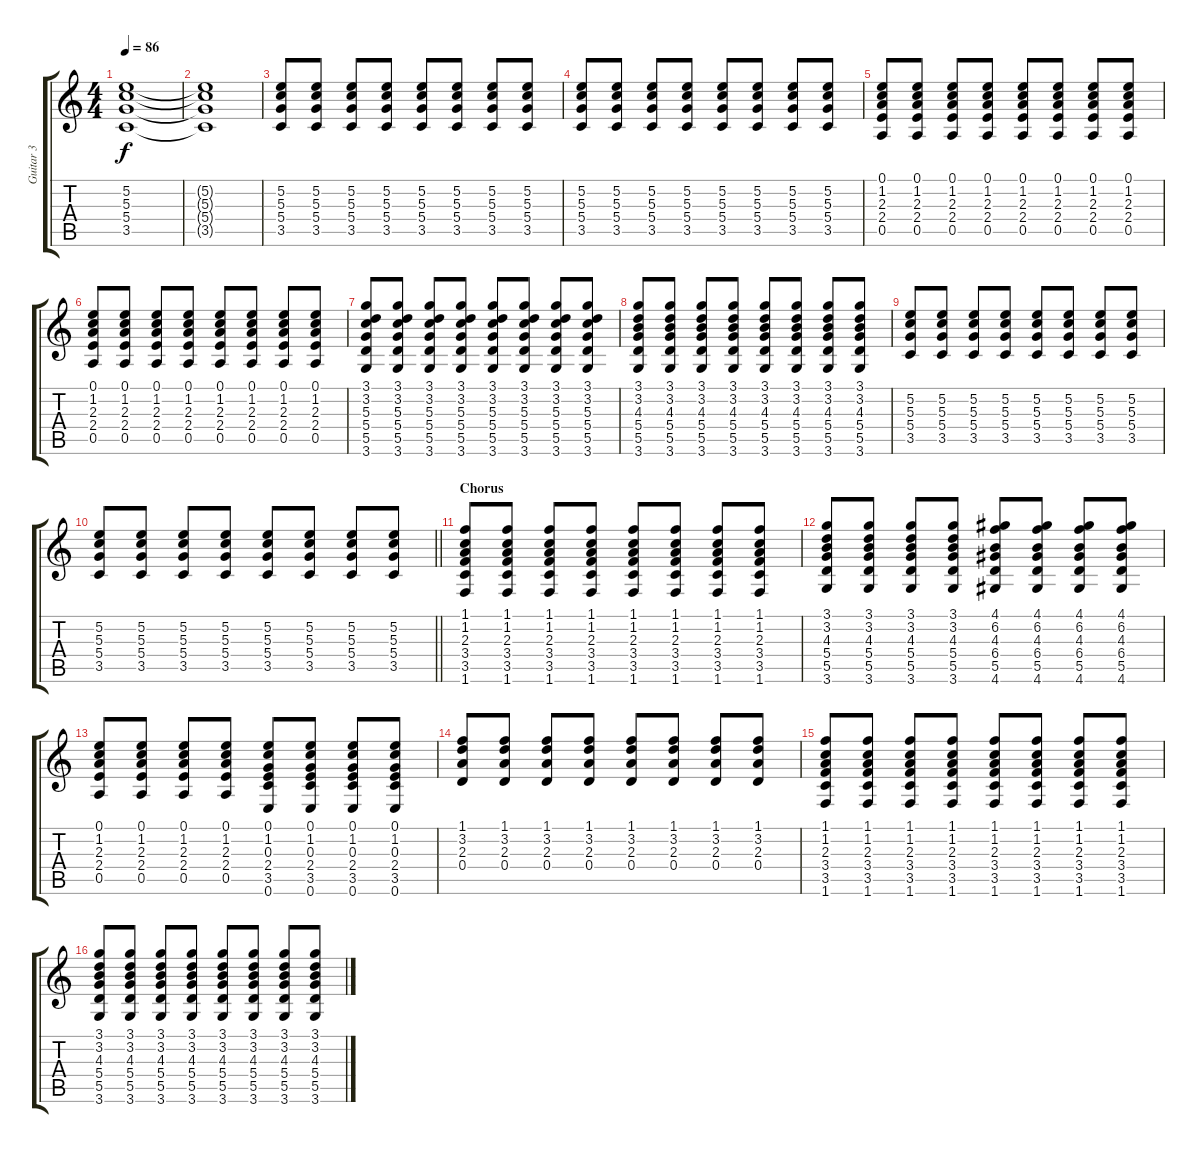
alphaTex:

\track ("Guitar 3" "Guitar 3") {instrument acousticguitarsteel}
\staff {score tabs}
\tuning (E4 B3 G3 D3 A2 E2) {hide}
\ts (4 4)
\tempo 86
\clef g2
\ks c
(5.2 5.3 5.4 3.5).1{dy f} |
(5.2{t} 5.3{t} 5.4{t} 3.5{t}).1 |
(5.2 5.3 5.4 3.5).8 (5.2 5.3 5.4 3.5).8 (5.2 5.3 5.4 3.5).8 (5.2 5.3 5.4 3.5).8 (5.2 5.3 5.4 3.5).8 (5.2 5.3 5.4 3.5).8 (5.2 5.3 5.4 3.5).8 (5.2 5.3 5.4 3.5).8 |
(5.2 5.3 5.4 3.5).8 (5.2 5.3 5.4 3.5).8 (5.2 5.3 5.4 3.5).8 (5.2 5.3 5.4 3.5).8 (5.2 5.3 5.4 3.5).8 (5.2 5.3 5.4 3.5).8 (5.2 5.3 5.4 3.5).8 (5.2 5.3 5.4 3.5).8 |
(0.1 1.2 2.3 2.4 0.5).8 (0.1 1.2 2.3 2.4 0.5).8 (0.1 1.2 2.3 2.4 0.5).8 (0.1 1.2 2.3 2.4 0.5).8 (0.1 1.2 2.3 2.4 0.5).8 (0.1 1.2 2.3 2.4 0.5).8 (0.1 1.2 2.3 2.4 0.5).8 (0.1 1.2 2.3 2.4 0.5).8 |
(0.1 1.2 2.3 2.4 0.5).8 (0.1 1.2 2.3 2.4 0.5).8 (0.1 1.2 2.3 2.4 0.5).8 (0.1 1.2 2.3 2.4 0.5).8 (0.1 1.2 2.3 2.4 0.5).8 (0.1 1.2 2.3 2.4 0.5).8 (0.1 1.2 2.3 2.4 0.5).8 (0.1 1.2 2.3 2.4 0.5).8 |
(3.1 3.2 5.3 5.4 5.5 3.6).8 (3.1 3.2 5.3 5.4 5.5 3.6).8 (3.1 3.2 5.3 5.4 5.5 3.6).8 (3.1 3.2 5.3 5.4 5.5 3.6).8 (3.1 3.2 5.3 5.4 5.5 3.6).8 (3.1 3.2 5.3 5.4 5.5 3.6).8 (3.1 3.2 5.3 5.4 5.5 3.6).8 (3.1 3.2 5.3 5.4 5.5 3.6).8 |
(3.1 3.2 4.3 5.4 5.5 3.6).8 (3.1 3.2 4.3 5.4 5.5 3.6).8 (3.1 3.2 4.3 5.4 5.5 3.6).8 (3.1 3.2 4.3 5.4 5.5 3.6).8 (3.1 3.2 4.3 5.4 5.5 3.6).8 (3.1 3.2 4.3 5.4 5.5 3.6).8 (3.1 3.2 4.3 5.4 5.5 3.6).8 (3.1 3.2 4.3 5.4 5.5 3.6).8 |
(5.2 5.3 5.4 3.5).8 (5.2 5.3 5.4 3.5).8 (5.2 5.3 5.4 3.5).8 (5.2 5.3 5.4 3.5).8 (5.2 5.3 5.4 3.5).8 (5.2 5.3 5.4 3.5).8 (5.2 5.3 5.4 3.5).8 (5.2 5.3 5.4 3.5).8 |
\barLineRight lightlight
(5.2 5.3 5.4 3.5).8 (5.2 5.3 5.4 3.5).8 (5.2 5.3 5.4 3.5).8 (5.2 5.3 5.4 3.5).8 (5.2 5.3 5.4 3.5).8 (5.2 5.3 5.4 3.5).8 (5.2 5.3 5.4 3.5).8 (5.2 5.3 5.4 3.5).8 |
\section ("" "Chorus")
(1.1 1.2 2.3 3.4 3.5 1.6).8 (1.1 1.2 2.3 3.4 3.5 1.6).8 (1.1 1.2 2.3 3.4 3.5 1.6).8 (1.1 1.2 2.3 3.4 3.5 1.6).8 (1.1 1.2 2.3 3.4 3.5 1.6).8 (1.1 1.2 2.3 3.4 3.5 1.6).8 (1.1 1.2 2.3 3.4 3.5 1.6).8 (1.1 1.2 2.3 3.4 3.5 1.6).8 |
(3.1 3.2 4.3 5.4 5.5 3.6).8 (3.1 3.2 4.3 5.4 5.5 3.6).8 (3.1 3.2 4.3 5.4 5.5 3.6).8 (3.1 3.2 4.3 5.4 5.5 3.6).8 (4.1 6.2 4.3 6.4 5.5 4.6).8 (4.1 6.2 4.3 6.4 5.5 4.6).8 (4.1 6.2 4.3 6.4 5.5 4.6).8 (4.1 6.2 4.3 6.4 5.5 4.6).8 |
(0.1 1.2 2.3 2.4 0.5).8 (0.1 1.2 2.3 2.4 0.5).8 (0.1 1.2 2.3 2.4 0.5).8 (0.1 1.2 2.3 2.4 0.5).8 (0.1 1.2 0.3 2.4 3.5 0.6).8 (0.1 1.2 0.3 2.4 3.5 0.6).8 (0.1 1.2 0.3 2.4 3.5 0.6).8 (0.1 1.2 0.3 2.4 3.5 0.6).8 |
(1.1 3.2 2.3 0.4).8 (1.1 3.2 2.3 0.4).8 (1.1 3.2 2.3 0.4).8 (1.1 3.2 2.3 0.4).8 (1.1 3.2 2.3 0.4).8 (1.1 3.2 2.3 0.4).8 (1.1 3.2 2.3 0.4).8 (1.1 3.2 2.3 0.4).8 |
(1.1 1.2 2.3 3.4 3.5 1.6).8 (1.1 1.2 2.3 3.4 3.5 1.6).8 (1.1 1.2 2.3 3.4 3.5 1.6).8 (1.1 1.2 2.3 3.4 3.5 1.6).8 (1.1 1.2 2.3 3.4 3.5 1.6).8 (1.1 1.2 2.3 3.4 3.5 1.6).8 (1.1 1.2 2.3 3.4 3.5 1.6).8 (1.1 1.2 2.3 3.4 3.5 1.6).8 |
(3.1 3.2 4.3 5.4 5.5 3.6).8 (3.1 3.2 4.3 5.4 5.5 3.6).8 (3.1 3.2 4.3 5.4 5.5 3.6).8 (3.1 3.2 4.3 5.4 5.5 3.6).8 (3.1 3.2 4.3 5.4 5.5 3.6).8 (3.1 3.2 4.3 5.4 5.5 3.6).8 (3.1 3.2 4.3 5.4 5.5 3.6).8 (3.1 3.2 4.3 5.4 5.5 3.6).8
